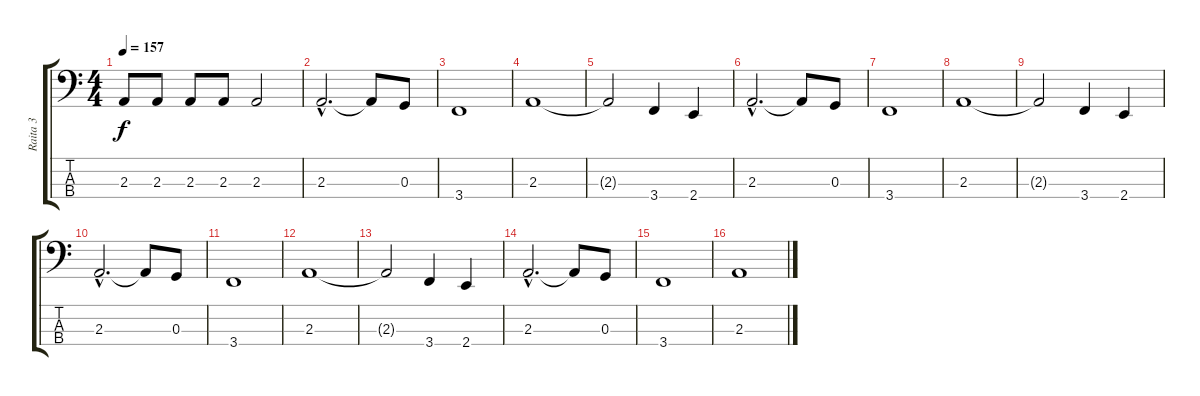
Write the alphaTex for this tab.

\track ("Raita 3" "Raita 3") {instrument electricbassfinger}
\staff {score tabs}
\tuning (F2 C2 G1 D1) {hide}
\ts (4 4)
\tempo 157
\clef f4
\ks c
2.3.8{dy f} 2.3.8 2.3.8 2.3.8 2.3.2 |
2.3{hac}.2{d} 2.3{t}.8 0.3.8 |
3.4.1 |
2.3.1 |
2.3{t}.2 3.4.4 2.4.4 |
2.3{hac}.2{d} 2.3{t}.8 0.3.8 |
3.4.1 |
2.3.1 |
2.3{t}.2 3.4.4 2.4.4 |
2.3{hac}.2{d} 2.3{t}.8 0.3.8 |
3.4.1 |
2.3.1 |
2.3{t}.2 3.4.4 2.4.4 |
2.3{hac}.2{d} 2.3{t}.8 0.3.8 |
3.4.1 |
2.3.1
